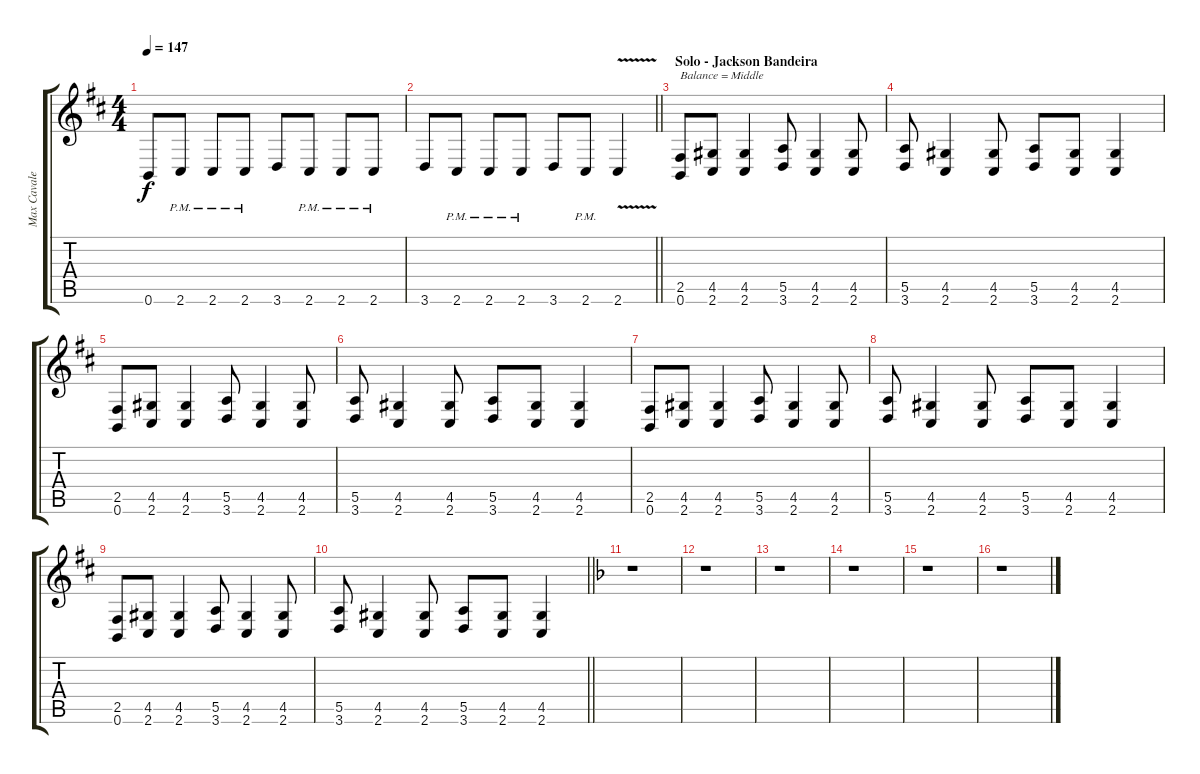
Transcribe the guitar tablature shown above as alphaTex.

\track ("Max Cavalera (Rhythm)" "Max Cavale") {instrument distortionguitar}
\staff {score tabs}
\tuning (B3 Gb3 D3 A2 E2 B1) {hide}
\ts (4 4)
\tempo 147
\clef g2
\ks d
0.6.8{dy f} 2.6{pm}.8 2.6{pm}.8 2.6{pm}.8 3.6.8 2.6{pm}.8 2.6{pm}.8 2.6{pm}.8 |
\barLineRight lightlight
3.6.8 2.6{pm}.8 2.6{pm}.8 2.6{pm}.8 3.6.8 2.6{pm}.8 2.6{v}.4 |
\section ("" "Solo - Jackson Bandeira")
(2.5 0.6).8{txt "Balance = Middle" balance 8} (4.5 2.6).8 (4.5 2.6).4 (5.5 3.6).8 (4.5 2.6).4 (4.5 2.6).8 |
(5.5 3.6).8 (4.5 2.6).4 (4.5 2.6).8 (5.5 3.6).8 (4.5 2.6).8 (4.5 2.6).4 |
(2.5 0.6).8 (4.5 2.6).8 (4.5 2.6).4 (5.5 3.6).8 (4.5 2.6).4 (4.5 2.6).8 |
(5.5 3.6).8 (4.5 2.6).4 (4.5 2.6).8 (5.5 3.6).8 (4.5 2.6).8 (4.5 2.6).4 |
(2.5 0.6).8 (4.5 2.6).8 (4.5 2.6).4 (5.5 3.6).8 (4.5 2.6).4 (4.5 2.6).8 |
(5.5 3.6).8 (4.5 2.6).4 (4.5 2.6).8 (5.5 3.6).8 (4.5 2.6).8 (4.5 2.6).4 |
(2.5 0.6).8 (4.5 2.6).8 (4.5 2.6).4 (5.5 3.6).8 (4.5 2.6).4 (4.5 2.6).8 |
\barLineRight lightlight
(5.5 3.6).8 (4.5 2.6).4 (4.5 2.6).8 (5.5 3.6).8 (4.5 2.6).8 (4.5 2.6).4 |
\ks f
r.1 |
r.1 |
r.1 |
r.1 |
r.1 |
r.1
